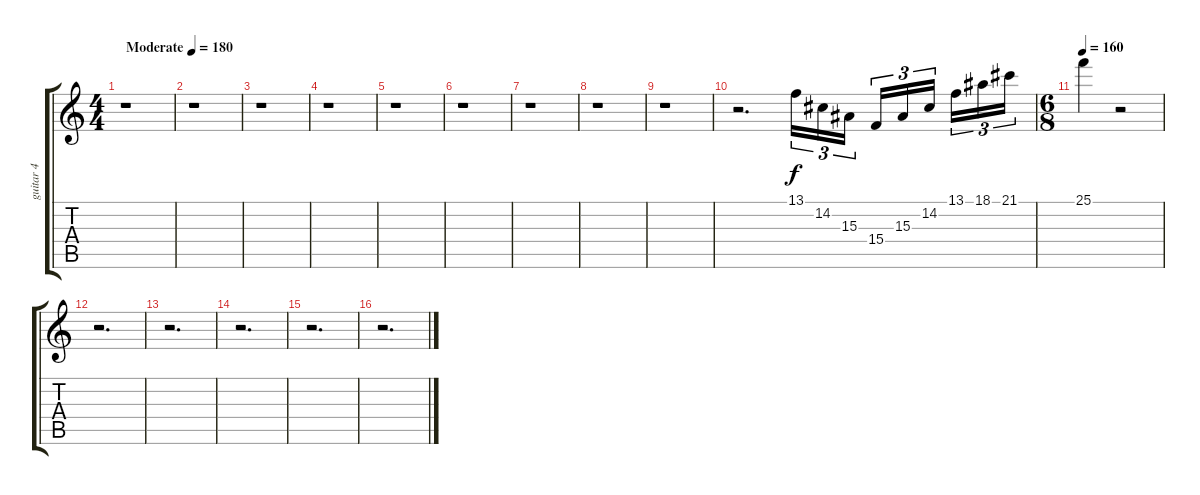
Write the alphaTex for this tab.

\track ("guitar 4" "guitar 4") {instrument lead1square}
\staff {score tabs}
\tuning (E4 B3 G3 D3 A2 E2) {hide}
\ts (4 4)
\tempo (180 "Moderate")
\clef g2
\ks c
r.1{dy f instrument lead1square} |
r.1 |
r.1 |
r.1 |
r.1 |
r.1 |
r.1 |
r.1 |
r.1 |
r.2{d} 13.1.16{tu (3 2)} 14.2.16{tu (3 2)} 15.3.16{tu (3 2) beam splitsecondary} 15.4.16{tu (3 2)} 15.3.16{tu (3 2)} 14.2.16{tu (3 2)} 13.1.16{tu (3 2)} 18.1.16{tu (3 2)} 21.1.16{tu (3 2)} |
\ts (6 8)
\tempo 160
25.1.4 r.2 |
r.2{d} |
r.2{d} |
r.2{d} |
r.2{d} |
r.2{d}
